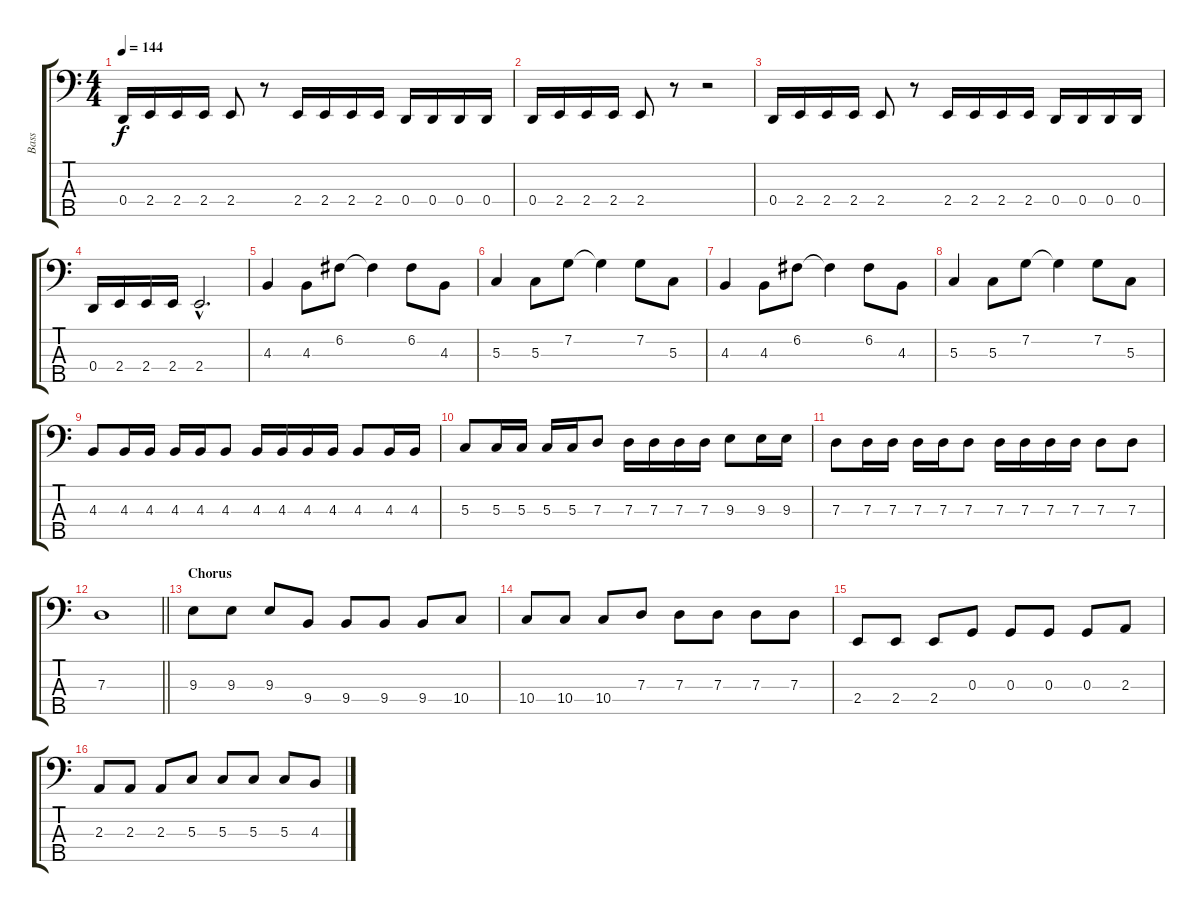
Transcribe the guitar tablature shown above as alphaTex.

\track ("Bass" "Bass") {instrument electricbasspick}
\staff {score tabs}
\tuning (F2 C2 G1 D1 A0) {hide}
\ts (4 4)
\tempo 144
\clef f4
\ks c
0.4.16{dy f} 2.4.16 2.4.16 2.4.16 2.4.8 r.8 2.4.16 2.4.16 2.4.16 2.4.16 0.4.16 0.4.16 0.4.16 0.4.16 |
0.4.16 2.4.16 2.4.16 2.4.16 2.4.8 r.8 r.2 |
0.4.16 2.4.16 2.4.16 2.4.16 2.4.8 r.8 2.4.16 2.4.16 2.4.16 2.4.16 0.4.16 0.4.16 0.4.16 0.4.16 |
0.4.16 2.4.16 2.4.16 2.4.16 2.4{hac}.2{d} |
4.3.4 4.3.8 6.2.8 6.2{t}.4 6.2.8 4.3.8 |
5.3.4 5.3.8 7.2.8 7.2{t}.4 7.2.8 5.3.8 |
4.3.4 4.3.8 6.2.8 6.2{t}.4 6.2.8 4.3.8 |
5.3.4 5.3.8 7.2.8 7.2{t}.4 7.2.8 5.3.8 |
4.3.8 4.3.16 4.3.16 4.3.16 4.3.16 4.3.8 4.3.16 4.3.16 4.3.16 4.3.16 4.3.8 4.3.16 4.3.16 |
5.3.8 5.3.16 5.3.16 5.3.16 5.3.16 7.3.8 7.3.16 7.3.16 7.3.16 7.3.16 9.3.8 9.3.16 9.3.16 |
7.3.8 7.3.16 7.3.16 7.3.16 7.3.16 7.3.8 7.3.16 7.3.16 7.3.16 7.3.16 7.3.8 7.3.8 |
\barLineRight lightlight
7.3.1 |
\section ("" "Chorus")
9.3.8 9.3.8 9.3.8 9.4.8 9.4.8 9.4.8 9.4.8 10.4.8 |
10.4.8 10.4.8 10.4.8 7.3.8 7.3.8 7.3.8 7.3.8 7.3.8 |
2.4.8 2.4.8 2.4.8 0.3.8 0.3.8 0.3.8 0.3.8 2.3.8 |
2.3.8 2.3.8 2.3.8 5.3.8 5.3.8 5.3.8 5.3.8 4.3.8
